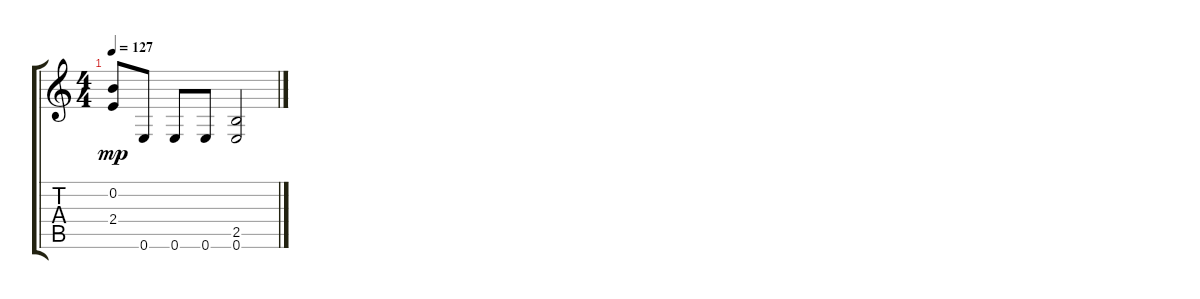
\track "" {instrument overdrivenguitar}
\staff {score tabs}
\tuning (E4 B3 G3 D3 A2 E2) {hide}
\ts (4 4)
\tempo 127
\clef g2
\ks c
(0.2 2.4).8{dy mp} 0.6.8 0.6.8 0.6.8 (2.5 0.6).2
